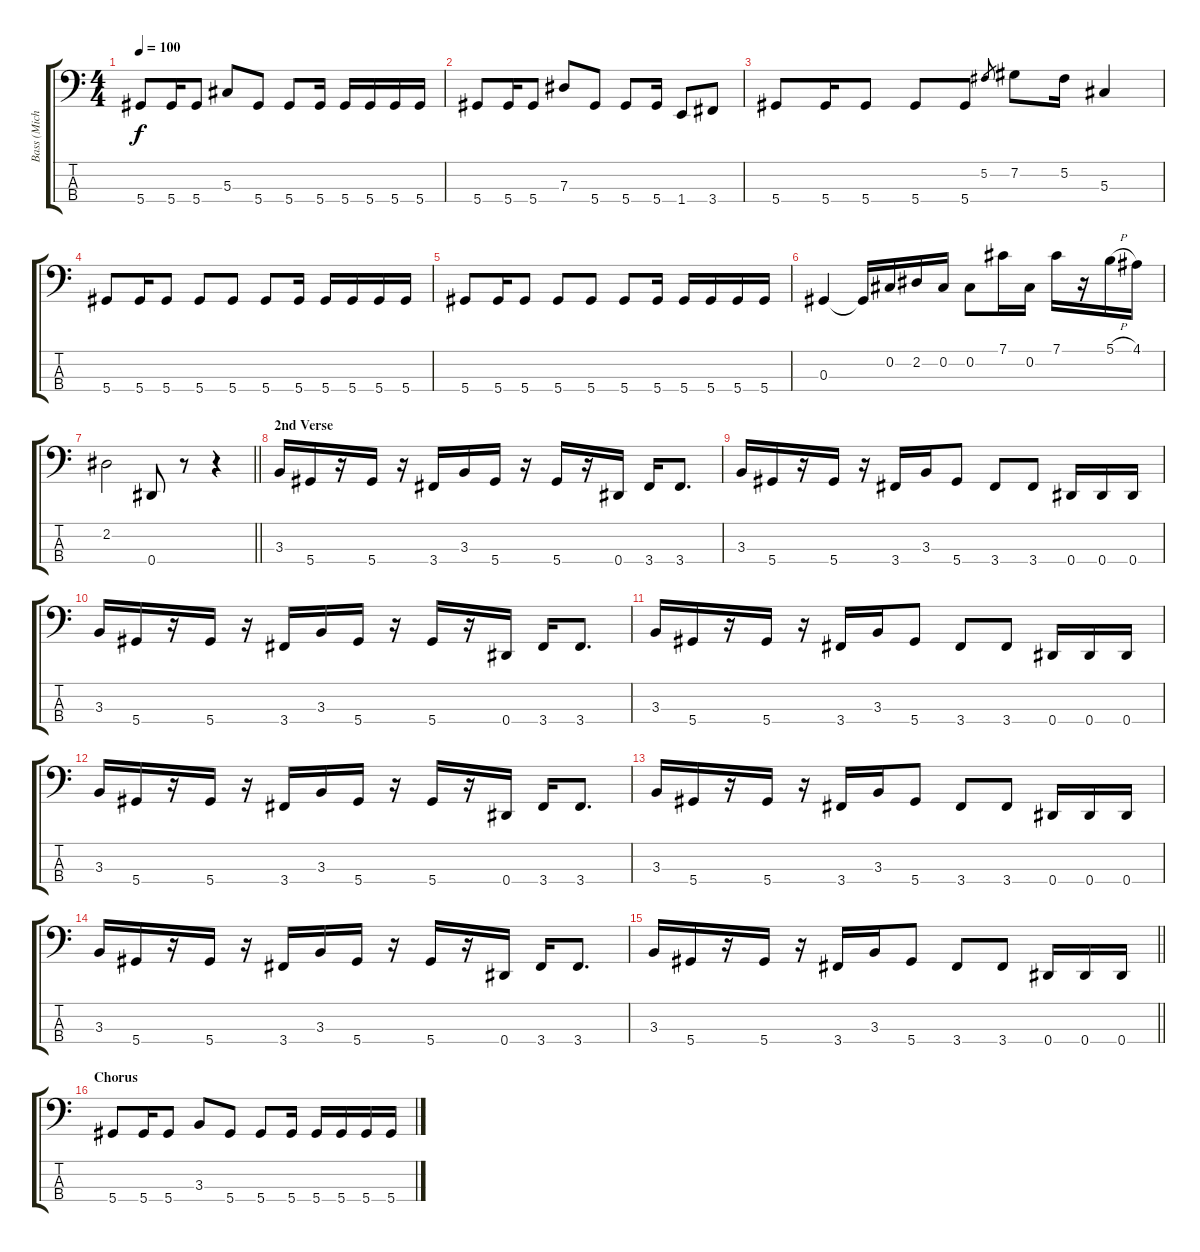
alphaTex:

\track ("Bass (Michael Anthony)" "Bass (Mich") {instrument electricbassfinger}
\staff {score tabs}
\tuning (Gb2 Db2 Ab1 Eb1) {hide}
\ts (4 4)
\tempo 100
\clef f4
\ks c
5.4.8{dy f} 5.4.16 5.4.8 5.3.8 5.4.8 5.4.8 5.4.16 5.4.16 5.4.16 5.4.16 5.4.16 |
5.4.8 5.4.16 5.4.8 7.3.8 5.4.8 5.4.8 5.4.16 1.4.8 3.4.8 |
5.4.8 5.4.16 5.4.8 5.4.8 5.4.8 5.2.8{gr} 7.2.8 5.2.16 5.3.4 |
5.4.8 5.4.16 5.4.8 5.4.8 5.4.8 5.4.8 5.4.16 5.4.16 5.4.16 5.4.16 5.4.16 |
5.4.8 5.4.16 5.4.8 5.4.8 5.4.8 5.4.8 5.4.16 5.4.16 5.4.16 5.4.16 5.4.16 |
0.3.4 0.3{t}.16 0.2.16 2.2.16 0.2.16 0.2.8 7.1.16 0.2.16 7.1.16 r.16 5.1{h}.16 4.1.16 |
\barLineRight lightlight
2.2.2 0.4.8 r.8 r.4 |
\section ("" "2nd Verse")
3.3.16 5.4.16 r.16 5.4.16 r.16 3.4.16 3.3.16 5.4.16 r.16 5.4.16 r.16 0.4.16 3.4.16 3.4.8{d} |
3.3.16 5.4.16 r.16 5.4.16 r.16 3.4.16 3.3.16 5.4.8 3.4.8 3.4.8 0.4.16 0.4.16 0.4.16 |
3.3.16 5.4.16 r.16 5.4.16 r.16 3.4.16 3.3.16 5.4.16 r.16 5.4.16 r.16 0.4.16 3.4.16 3.4.8{d} |
3.3.16 5.4.16 r.16 5.4.16 r.16 3.4.16 3.3.16 5.4.8 3.4.8 3.4.8 0.4.16 0.4.16 0.4.16 |
3.3.16 5.4.16 r.16 5.4.16 r.16 3.4.16 3.3.16 5.4.16 r.16 5.4.16 r.16 0.4.16 3.4.16 3.4.8{d} |
3.3.16 5.4.16 r.16 5.4.16 r.16 3.4.16 3.3.16 5.4.8 3.4.8 3.4.8 0.4.16 0.4.16 0.4.16 |
3.3.16 5.4.16 r.16 5.4.16 r.16 3.4.16 3.3.16 5.4.16 r.16 5.4.16 r.16 0.4.16 3.4.16 3.4.8{d} |
\barLineRight lightlight
3.3.16 5.4.16 r.16 5.4.16 r.16 3.4.16 3.3.16 5.4.8 3.4.8 3.4.8 0.4.16 0.4.16 0.4.16 |
\section ("" "Chorus")
5.4.8 5.4.16 5.4.8 3.3.8 5.4.8 5.4.8 5.4.16 5.4.16 5.4.16 5.4.16 5.4.16
